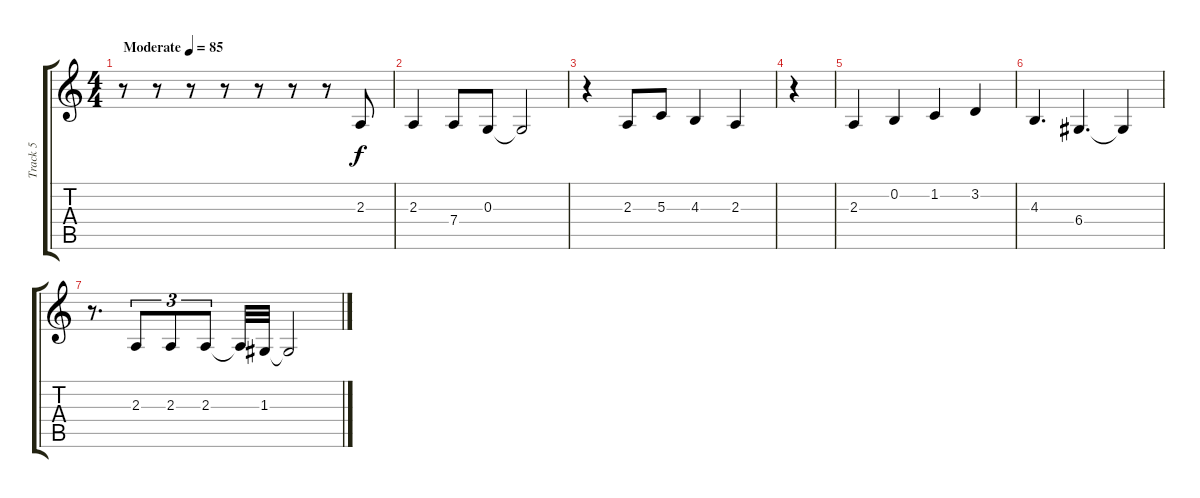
\track ("Track 5" "Track 5") {instrument lead6voice}
\staff {score tabs}
\tuning (E4 B3 G3 D3 A2 E2) {hide}
\ts (4 4)
\tempo (85 "Moderate")
\clef g2
\ks c
r.8{dy f instrument lead6voice} r.8 r.8 r.8 r.8 r.8 r.8 2.3.8 |
2.3.4 7.4.8 0.3.8 0.3{t}.2 |
r.4 2.3.8 5.3.8 4.3.4 2.3.4 |
r.4 |
2.3.4 0.2.4 1.2.4 3.2.4 |
4.3.4{d} 6.4.4{d} 6.4{t}.4 |
r.8{d} 2.3.8{tu (3 2)} 2.3.8{tu (3 2)} 2.3.8{tu (3 2)} 2.3{t}.32 1.3.32 1.3{t}.2
